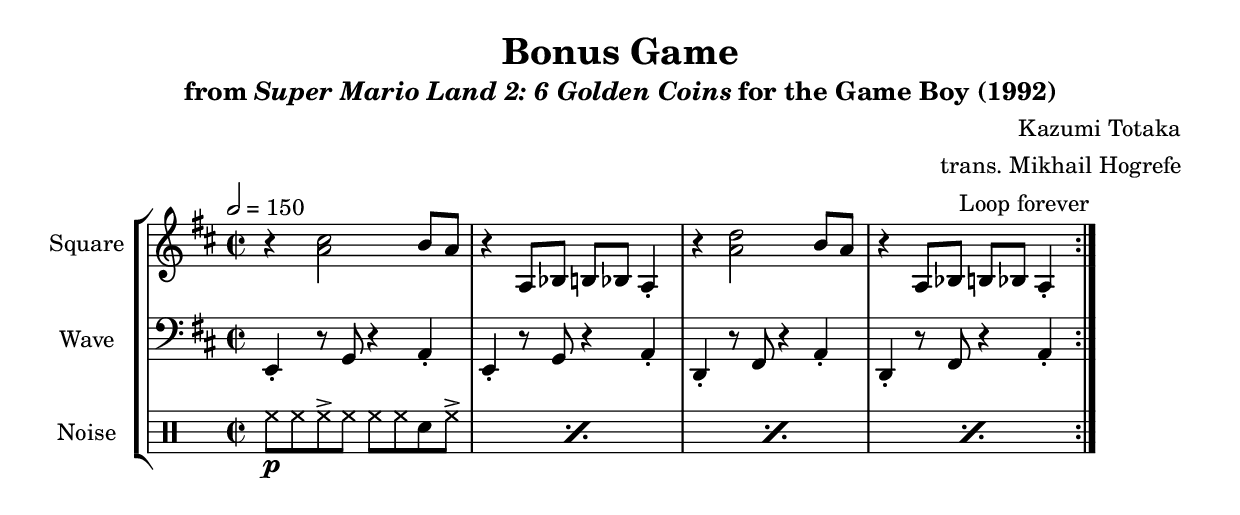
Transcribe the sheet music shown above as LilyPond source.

\version "2.22.0"

smaller = {
    \set fontSize = #-3
    \override Stem #'length-fraction = #0.56
    \override Beam #'thickness = #0.2688
    \override Beam #'length-fraction = #0.56
}

\book {
    \header {
        title = "Bonus Game"
        subtitle = \markup { "from" {\italic "Super Mario Land 2: 6 Golden Coins"} "for the Game Boy (1992)" }
        composer = "Kazumi Totaka"
        arranger = "trans. Mikhail Hogrefe"
    }

    \score {
        {
            \new StaffGroup <<
                \new Staff \relative c'' {
                    \set Staff.instrumentName = "Square"
                    \set Staff.shortInstrumentName = "S."
\key d \major
\time 2/2
\tempo 2 = 150
                    \repeat volta 2 {
r4 <a cis>2 b8 a |
r4 a,8 bes b bes a4-. |
r4 <a' d>2 b8 a |
r4 a,8 bes b bes a4-. |
                    }
\once \override Score.RehearsalMark.self-alignment-X = #RIGHT
\mark \markup { \fontsize #-2 "Loop forever" }
                }

                \new Staff \relative c, {
                    \set Staff.instrumentName = "Wave"
                    \set Staff.shortInstrumentName = "W."
\clef bass
\key d \major
e4-. r8 g r4 a-. |
e4-. r8 g r4 a-. |
d,4-. r8 fis r4 a-. |
d,4-. r8 fis r4 a-. |
                }

                \new DrumStaff {
                    \drummode {
                        \set Staff.instrumentName="Noise"
                        \set Staff.shortInstrumentName="N."
\repeat percent 4 { hh8\p hh hh-> hh hh hh sn hh-> | }
                    }
                }
            >>
        }
        \layout {
            \context {
                \Staff
                \RemoveEmptyStaves
            }
            \context {
                \DrumStaff
                \RemoveEmptyStaves
            }
        }
    }
}
